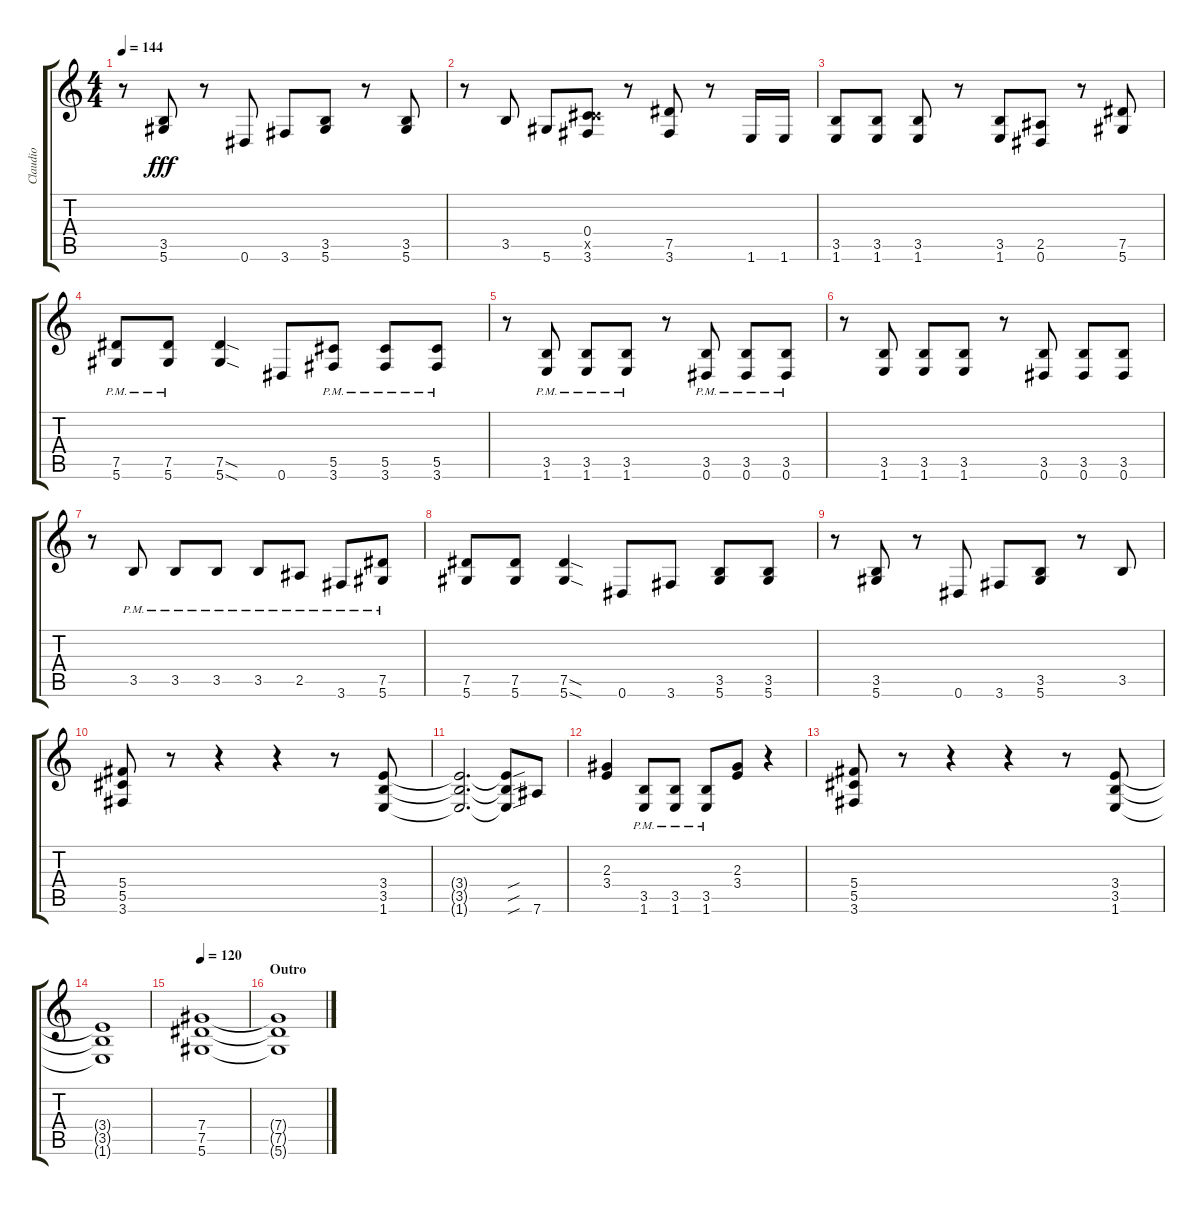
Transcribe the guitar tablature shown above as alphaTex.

\track ("Claudio" "Claudio") {instrument distortionguitar}
\staff {score tabs}
\tuning (Eb4 Bb3 Gb3 Db3 Ab2 Eb2) {hide}
\ts (4 4)
\tempo 144
\clef g2
\ks c
r.8{dy fff} (3.5 5.6).8 r.8 0.6.8 3.6.8 (3.5 5.6).8 r.8 (3.5 5.6).8 |
r.8 3.5.8 5.6.8 (0.4 5.5{x} 3.6).8 r.8 (7.5 3.6).8 r.8 1.6.16 1.6.16 |
(3.5 1.6).8 (3.5 1.6).8 (3.5 1.6).8 r.8 (3.5 1.6).8 (2.5 0.6).8 r.8 (7.5 5.6).8 |
(7.5{pm} 5.6{pm}).8 (7.5{pm} 5.6{pm}).8 (7.5{sod} 5.6{sod}).4 0.6.8 (5.5{pm} 3.6{pm}).8 (5.5{pm} 3.6{pm}).8 (5.5{pm} 3.6{pm}).8 |
r.8 (3.5{pm} 1.6{pm}).8 (3.5{pm} 1.6{pm}).8 (3.5{pm} 1.6{pm}).8 r.8 (3.5{pm} 0.6{pm}).8 (3.5{pm} 0.6{pm}).8 (3.5{pm} 0.6{pm}).8 |
r.8 (3.5 1.6).8 (3.5 1.6).8 (3.5 1.6).8 r.8 (3.5 0.6).8 (3.5 0.6).8 (3.5 0.6).8 |
r.8 3.5{pm}.8 3.5{pm}.8 3.5{pm}.8 3.5{pm}.8 2.5{pm}.8 3.6{pm}.8 (7.5{pm} 5.6{pm}).8 |
(7.5 5.6).8 (7.5 5.6).8 (7.5{sod} 5.6{sod}).4 0.6.8 3.6.8 (3.5 5.6).8 (3.5 5.6).8 |
r.8 (3.5 5.6).8 r.8 0.6.8 3.6.8 (3.5 5.6).8 r.8 3.5.8 |
(5.4 5.5 3.6).8 r.8 r.4 r.4 r.8 (3.4 3.5 1.6).8 |
(3.4{t} 3.5{t} 1.6{t}).2{d} (3.4{sou t} 3.5{sou t} 1.6{sou t}).8 7.6.8 |
(2.3 3.4).4 (3.5{pm} 1.6{pm}).8 (3.5{pm} 1.6{pm}).8 (3.5{pm} 1.6{pm}).8 (2.3 3.4).8 r.4 |
(5.4 5.5 3.6).8 r.8 r.4 r.4 r.8 (3.4 3.5 1.6).8 |
(3.4{t} 3.5{t} 1.6{t}).1 |
\tempo 120
(7.4 7.5 5.6).1 |
\section ("" "Outro")
(7.4{t} 7.5{t} 5.6{t}).1
